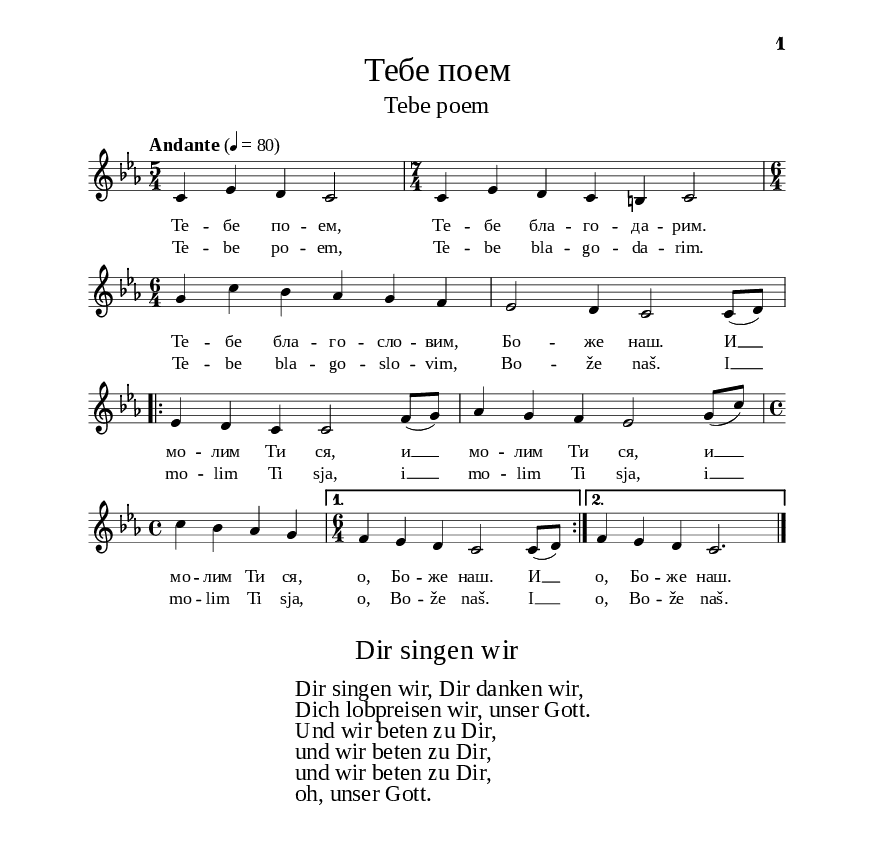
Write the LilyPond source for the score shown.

\version "2.24.3"

% include paper part and global functions
\include "include/globals.ily"

\bookpart {
  \label #'ref066_2
  \tocItem \markup "Тебе поем – Tebe poem"
  \include "include/bookpart-paper.ily"
  \score {
    \include "include/score-layout.ily"

    \new Voice \absolute  {
      \clef treble
      \key c \minor
      \time 5/4
      \tempoFunc "Andante" 4 "80"
      c'4 es'4 d'4 c'2 | \time 7/4 c'4 es'4 d'4 c'4 b4 c'2 |  \break
      \time 6/4 g'4 c''4 bes'4 as'4 g'4 f'4 |  es'2 d'4 c'2 c'8 ( d'8 ) | \break
      \repeat volta 2 {
        es'4 d'4 c'4 c'2 f'8 ( g'8 ) | as'4 g'4 f'4 es'2  g'8 ( c''8 ) | \time 4/4 \break
        c''4 bes'4 as'4 g'4
      } \alternative {
        { \time 6/4 f'4 es'4 d'4 c'2 c'8 ( d'8 ) }
        {
          f'4 \override Staff.BarLine.stencil = ##f es'4 d'4 c'2.
          \revert Staff.BarLine.stencil
          \bar "|."
        }
      }
    }

    \addlyrics {
      Те -- бе по -- ем, Те -- бе бла -- го -- да -- рим.
      Те -- бе бла -- го -- сло -- вим, Бо -- же наш.  И __
      мо -- лим Ти ся, и __  мо -- лим Ти ся,  и __
      мо -- лим Ти ся, o, Бо -- же наш. И __ o, Бо -- же наш.
    }


   \addlyrics {
      Te -- be po -- em, Te -- be bla -- go -- da -- rim.
      Te -- be bla -- go -- slo -- vim, Bo -- že naš.  I __
      mo -- lim Ti sja, i __  mo -- lim Ti sja,  i __
      mo -- lim Ti sja, o, Bo -- že naš. I __ o, Bo -- že naš.
    }

    \header {
      title = \titleFunc "Тебе поем" "Tebe poem"
    }

    \midi{}

  } % score


  \markup \empty-two

  % include foreign translation(s) of the song
  \version "2.24.4"

\markup \fill-line { \fontsize #deTitleFontSize "Dir singen wir" }
\markup \null
\markup \null

\markup \abs-fontsize #11 {
  \fill-line {
    \override #`(baseline-skip . ,deCoupletBaselineSkip)

    \column {
      \line { " "Dir singen wir, Dir danken wir,}

      \line { " "Dich lobpreisen wir, unser Gott.}

      \line { " "Und wir beten zu Dir, }
      \line { " " und wir beten zu Dir,}
      \line { " " und wir beten zu Dir,}

      \line { " "oh, unser Gott.}

    }
  }
}


} % bookpart
